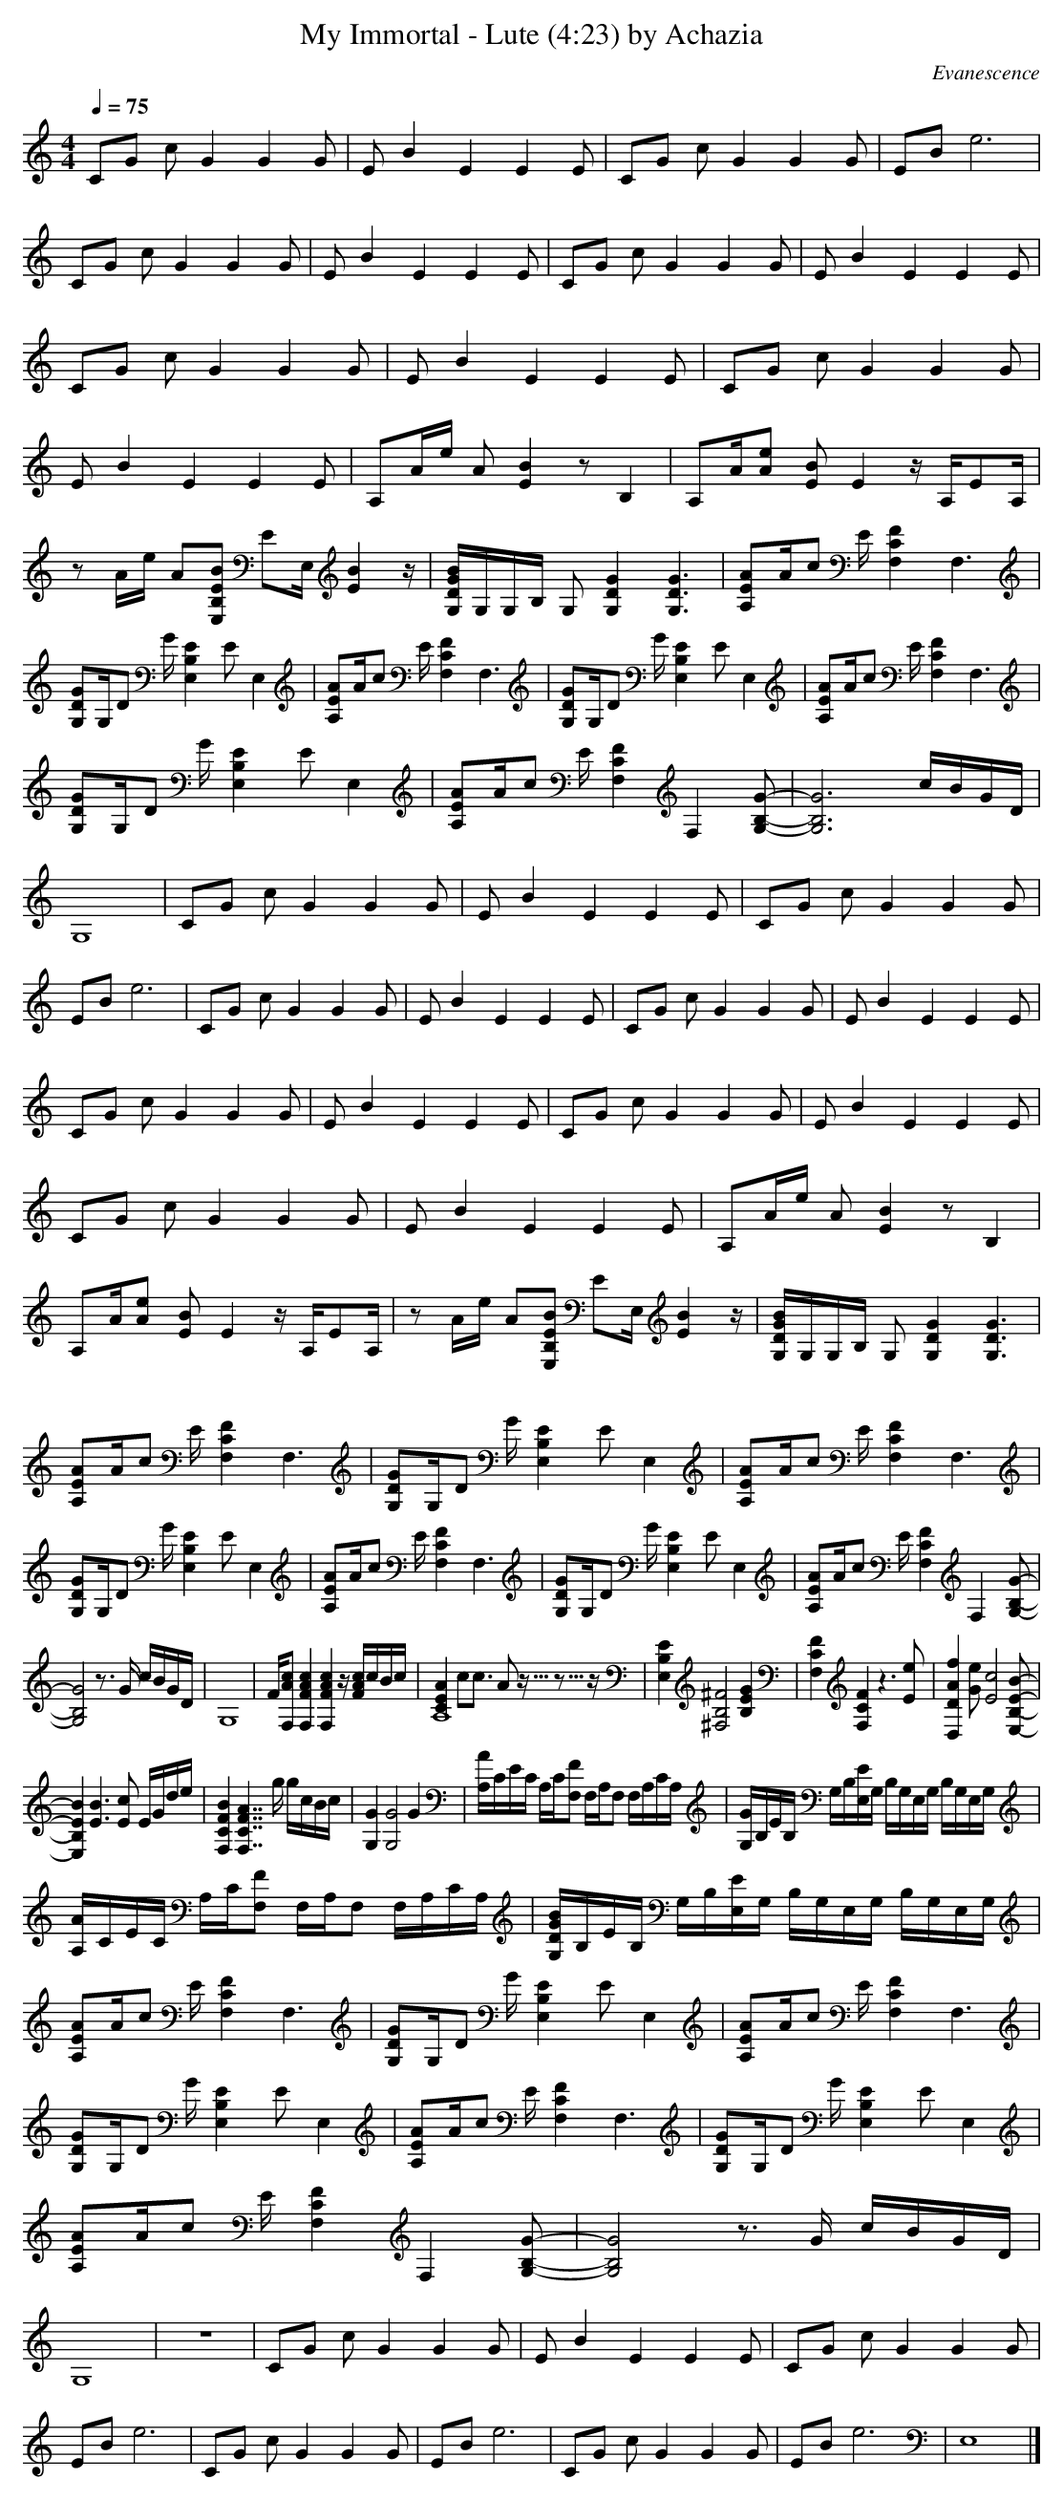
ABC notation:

X:1
T:My Immortal - Lute (4:23) by Achazia
C:Evanescence
Q:1/4=75
M:4/4
L:1/8
K:C
CG c G2 G2 G |E B2 E2 E2 E |CG c G2 G2 G |EB e6 |CG c G2 G2 G |E B2 E2 E2 E |CG c G2 G2 G |E B2 E2 E2 E |CG c G2 G2 G |E B2 E2 E2 E |CG c G2 G2 G |E B2 E2 E2 E |A,A/e/ A [E2B2] z B,2 |A,A/[Ae] [BE] E2 z/ A,/EA,/ |
z A/e/ A[B,E,EB] EE,/ [E2B2] z/ |[G,/D/G/B/]G,/G,/B,/ G, [G,2D2G2] [D3G,3G3] |[A,AE]A/c E/ [F,2F2C2] F,3 |[G,DG]G,/D G/ [E2E,2B,2] E E,2 |[A,EA]A/c E/ [F,2C2F2] F,3 |[DGG,]G,/D G/ [E,2B,2E2] E E,2 |[A,EA]A/c E/ [C2F,2F2] F,3 |
[G,GD]G,/D G/ [E,2B,2E2] E E,2 |[A,EA]A/c E/ [F,2C2F2] F,2 [G,-B,-G-] |[G,6B,6G6] c/B/G/D/ |G,8 |CG c G2 G2 G |E B2 E2 E2 E |CG c G2 G2 G |EB e6 |CG c G2 G2 G |E B2 E2 E2 E |CG c G2 G2 G |E B2 E2 E2 E |
CG c G2 G2 G |E B2 E2 E2 E |CG c G2 G2 G |E B2 E2 E2 E |CG c G2 G2 G |E B2 E2 E2 E |A,A/e/ A [E2B2] z B,2 |A,A/[Ae] [EB] E2 z/ A,/EA,/ |z A/e/ A[E,B,EB] EE,/ [E2B2] z/ |[G,/D/G/B/]G,/G,/B,/ G, [G,2D2G2] [G,3D3G3] |
[A,EA]A/c E/ [F,2C2F2] F,3 |[G,DG]G,/D G/ [E,2B,2E2] E E,2 |[A,EA]A/c E/ [F,2C2F2] F,3 |[G,DG]G,/D G/ [E,2B,2E2] E E,2 |[A,EA]A/c E/ [F,2C2F2] F,3 |[G,DG]G,/D G/ [E,2B,2E2] E E,2 |[A,EA]A/c E/ [F,2C2F2] F,2 [G,-B,-G-] |
[G,4B,4G4] z3/2 G/ c/B/G/D/ |G,8 |F/[F,Ac] [F,2F2A2c2] [F,2F2A2c2] z/ [F/A/c/]c/B/c/ |[C2E2A2A,8] cc3/2 A z5461/4096- z2730/4096- z/ |[E,2B,2E2] [^F,4B,4^F4] [B,2E2G2] |[F,2C2F2] [F,2C2F2] z3 [Ee] |[D,2D2A2f2] [Ge] [E4c4] [E,-B,-E-B-] |
[E,2B,2E2B2] [E3B3] [Ec] E/G/d/e/ |[F,2C2F2B2] [F,7/2C7/2F7/2A7/2] g/ g/c/B/c/ |[G,2G2] [G,4G4] G2 |[A,/A/]C/E/C/ A,/C/[F,F] F,/A,/F, F,/A,/C/A,/ |[G,/G/]B,/E/B,/ G,/B,/[E,/E/]G,/ B,/G,/E,/G,/ B,/G,/E,/G,/ |
[A,/A/]C/E/C/ A,/C/[F,F] F,/A,/F, F,/A,/C/A,/ |[G,/D/G/B/]B,/E/B,/ G,/B,/[E,/E/]G,/ B,/G,/E,/G,/ B,/G,/E,/G,/ |[A,EA]A/c E/ [F,2C2F2] F,3 |[G,DG]G,/D G/ [E,2B,2E2] E E,2 |[A,EA]A/c E/ [F,2C2F2] F,3 |
[G,DG]G,/D G/ [E,2B,2E2] E E,2 |[A,EA]A/c E/ [F,2C2F2] F,3 |[G,DG]G,/D G/ [E,2B,2E2] E E,2 |[A,EA]A/c E/ [F,2C2F2] F,2 [G,-B,-G-] |[G,4B,4G4] z3/2 G/ c/B/G/D/ |G,8 |z8 |CG c G2 G2 G |E B2 E2 E2 E |CG c G2 G2 G |
EB e6 |CG c G2 G2 G |EB e6 |CG c G2 G2 G |EB e6 |E,8 |]
